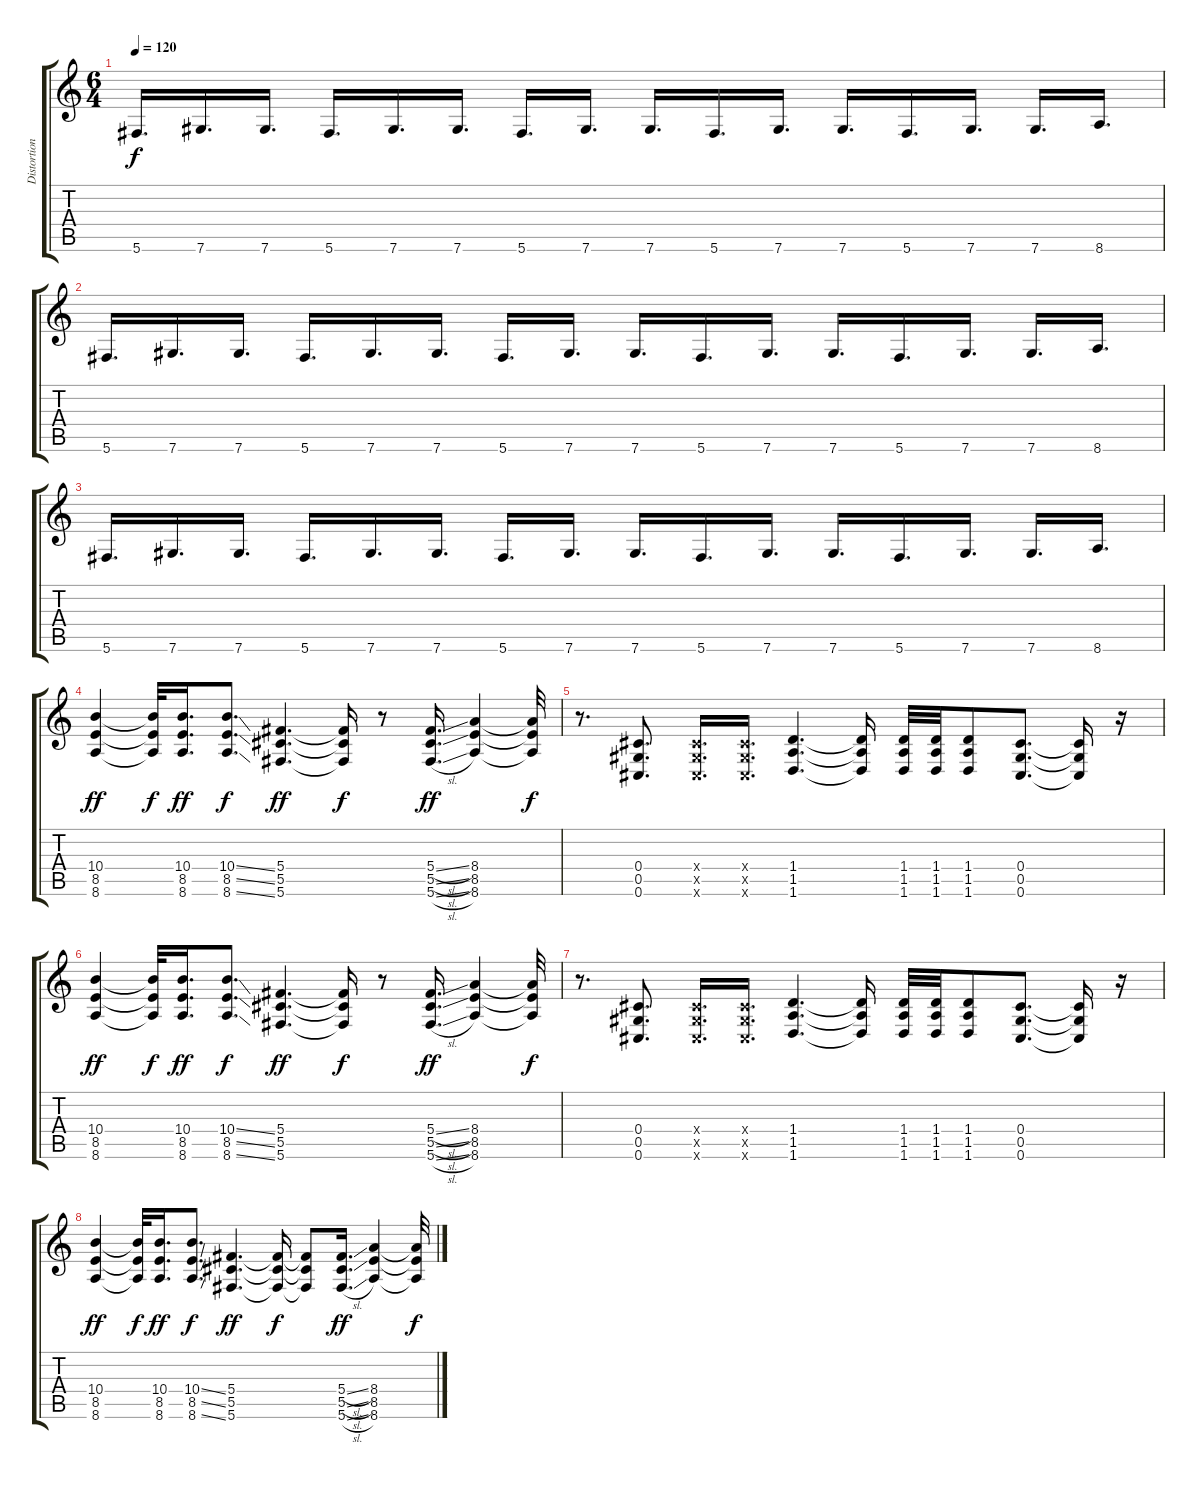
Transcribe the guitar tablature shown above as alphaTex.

\track ("Distortion Right" "Distortion") {instrument overdrivenguitar}
\staff {score tabs}
\tuning (Eb4 Bb3 Gb3 Db3 Ab2 Db2) {hide}
\ts (6 4)
\tempo 120
\clef g2
\ks c
5.6.16{d dy f} 7.6.16{d} 7.6.16{d} 5.6.16{d} 7.6.16{d} 7.6.16{d} 5.6.16{d} 7.6.16{d} 7.6.16{d} 5.6.16{d} 7.6.16{d} 7.6.16{d} 5.6.16{d} 7.6.16{d} 7.6.16{d} 8.6.16{d} |
5.6.16{d} 7.6.16{d} 7.6.16{d} 5.6.16{d} 7.6.16{d} 7.6.16{d} 5.6.16{d} 7.6.16{d} 7.6.16{d} 5.6.16{d} 7.6.16{d} 7.6.16{d} 5.6.16{d} 7.6.16{d} 7.6.16{d} 8.6.16{d} |
5.6.16{d} 7.6.16{d} 7.6.16{d} 5.6.16{d} 7.6.16{d} 7.6.16{d} 5.6.16{d} 7.6.16{d} 7.6.16{d} 5.6.16{d} 7.6.16{d} 7.6.16{d} 5.6.16{d} 7.6.16{d} 7.6.16{d} 8.6.16{d} |
(10.4 8.5 8.6).4{dy ff} (10.4{t} 8.5{t} 8.6{t}).32{dy f} (10.4 8.5 8.6).16{d dy ff} (10.4{ss} 8.5{ss} 8.6{ss}).8{d dy f} (5.4 5.5 5.6).4{d dy ff} (5.4{t} 5.5{t} 5.6{t}).16{dy f} r.8 (5.4{sl} 5.5{sl} 5.6{sl}).16{d dy ff} (8.4 8.5 8.6).4 (8.4{t} 8.5{t} 8.6{t}).32{dy f} |
r.8{d} (0.4 0.5 0.6).8{d} (0.4{x} 0.5{x} 0.6{x}).16{d} (0.4{x} 0.5{x} 0.6{x}).16{d} (1.4 1.5 1.6).4{d} (1.4{t} 1.5{t} 1.6{t}).16 (1.4 1.5 1.6).32 (1.4 1.5 1.6).32 (1.4 1.5 1.6).8 (0.4 0.5 0.6).8{d} (0.4{t} 0.5{t} 0.6{t}).16 r.16 |
(10.4 8.5 8.6).4{dy ff} (10.4{t} 8.5{t} 8.6{t}).32{dy f} (10.4 8.5 8.6).16{d dy ff} (10.4{ss} 8.5{ss} 8.6{ss}).8{d dy f} (5.4 5.5 5.6).4{d dy ff} (5.4{t} 5.5{t} 5.6{t}).16{dy f} r.8 (5.4{sl} 5.5{sl} 5.6{sl}).16{d dy ff} (8.4 8.5 8.6).4 (8.4{t} 8.5{t} 8.6{t}).32{dy f} |
r.8{d} (0.4 0.5 0.6).8{d} (0.4{x} 0.5{x} 0.6{x}).16{d} (0.4{x} 0.5{x} 0.6{x}).16{d} (1.4 1.5 1.6).4{d} (1.4{t} 1.5{t} 1.6{t}).16 (1.4 1.5 1.6).32 (1.4 1.5 1.6).32 (1.4 1.5 1.6).8 (0.4 0.5 0.6).8{d} (0.4{t} 0.5{t} 0.6{t}).16 r.16 |
(10.4 8.5 8.6).4{dy ff} (10.4{t} 8.5{t} 8.6{t}).32{dy f} (10.4 8.5 8.6).16{d dy ff} (10.4{ss} 8.5{ss} 8.6{ss}).8{d dy f} (5.4 5.5 5.6).4{d dy ff} (5.4{t} 5.5{t} 5.6{t}).16{dy f} (5.4{t} 5.5{t} 5.6{t}).8 (5.4{sl} 5.5{sl} 5.6{sl}).16{d dy ff} (8.4 8.5 8.6).4 (8.4{t} 8.5{t} 8.6{t}).32{dy f}
